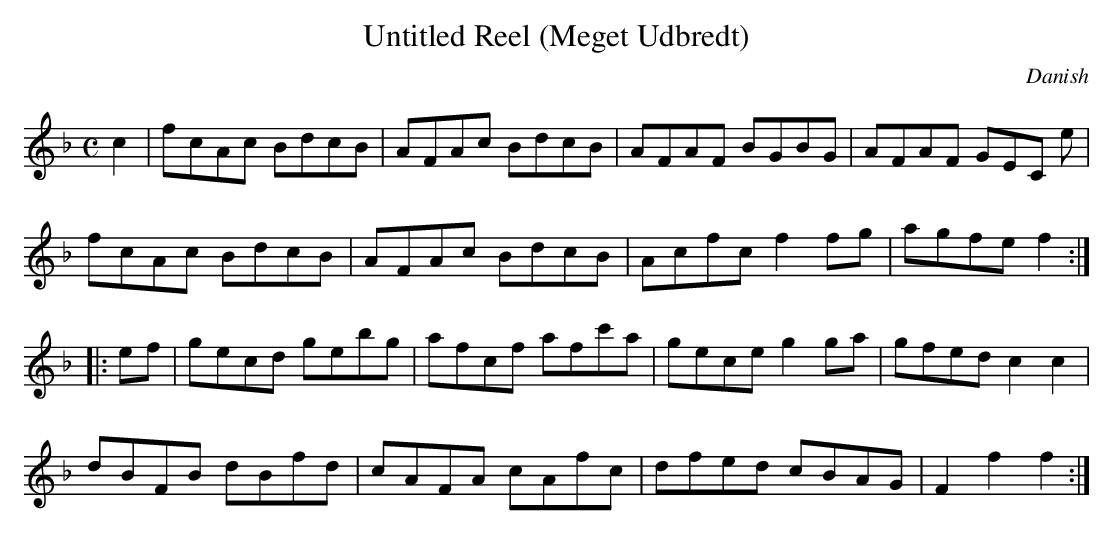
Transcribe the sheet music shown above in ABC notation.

X:1
T:Untitled Reel (Meget Udbredt)
O:Danish
M:C
L:1/8
K:F
c2|fcAc BdcB|AFAc BdcB|AFAF BGBG|AFAF GEC e|
fcAc BdcB|AFAc BdcB|Acfc f2 fg|agfe f2:|
|:ef|gecd gebg|afcf afc'a|gece g2 ga|gfed c2c2|
dBFB dBfd|cAFA cAfc|dfed cBAG|F2 f2f2:|]
